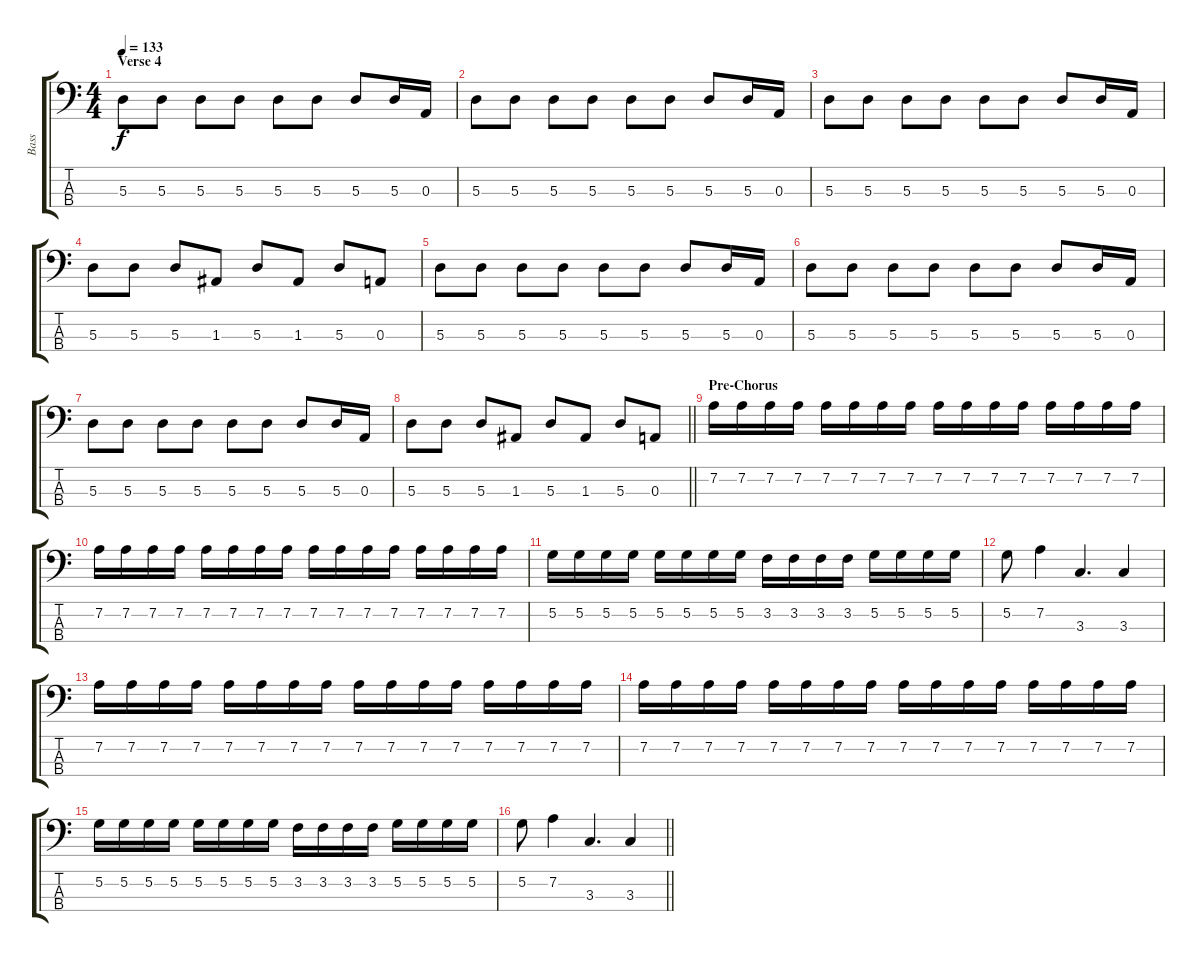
\track ("Bass" "Bass") {instrument electricbasspick}
\staff {score tabs}
\tuning (G2 D2 A1 E1) {hide}
\ts (4 4)
\section ("" "Verse 4")
\tempo 133
\clef f4
\ks c
5.3.8{dy f} 5.3.8 5.3.8 5.3.8 5.3.8 5.3.8 5.3.8 5.3.16 0.3.16 |
5.3.8 5.3.8 5.3.8 5.3.8 5.3.8 5.3.8 5.3.8 5.3.16 0.3.16 |
5.3.8 5.3.8 5.3.8 5.3.8 5.3.8 5.3.8 5.3.8 5.3.16 0.3.16 |
5.3.8 5.3.8 5.3.8 1.3.8 5.3.8 1.3.8 5.3.8 0.3.8 |
5.3.8 5.3.8 5.3.8 5.3.8 5.3.8 5.3.8 5.3.8 5.3.16 0.3.16 |
5.3.8 5.3.8 5.3.8 5.3.8 5.3.8 5.3.8 5.3.8 5.3.16 0.3.16 |
5.3.8 5.3.8 5.3.8 5.3.8 5.3.8 5.3.8 5.3.8 5.3.16 0.3.16 |
\barLineRight lightlight
5.3.8 5.3.8 5.3.8 1.3.8 5.3.8 1.3.8 5.3.8 0.3.8 |
\section ("" "Pre-Chorus")
7.2.16 7.2.16 7.2.16 7.2.16 7.2.16 7.2.16 7.2.16 7.2.16 7.2.16 7.2.16 7.2.16 7.2.16 7.2.16 7.2.16 7.2.16 7.2.16 |
7.2.16 7.2.16 7.2.16 7.2.16 7.2.16 7.2.16 7.2.16 7.2.16 7.2.16 7.2.16 7.2.16 7.2.16 7.2.16 7.2.16 7.2.16 7.2.16 |
5.2.16 5.2.16 5.2.16 5.2.16 5.2.16 5.2.16 5.2.16 5.2.16 3.2.16 3.2.16 3.2.16 3.2.16 5.2.16 5.2.16 5.2.16 5.2.16 |
5.2.8 7.2.4 3.3.4{d} 3.3.4 |
7.2.16 7.2.16 7.2.16 7.2.16 7.2.16 7.2.16 7.2.16 7.2.16 7.2.16 7.2.16 7.2.16 7.2.16 7.2.16 7.2.16 7.2.16 7.2.16 |
7.2.16 7.2.16 7.2.16 7.2.16 7.2.16 7.2.16 7.2.16 7.2.16 7.2.16 7.2.16 7.2.16 7.2.16 7.2.16 7.2.16 7.2.16 7.2.16 |
5.2.16 5.2.16 5.2.16 5.2.16 5.2.16 5.2.16 5.2.16 5.2.16 3.2.16 3.2.16 3.2.16 3.2.16 5.2.16 5.2.16 5.2.16 5.2.16 |
\barLineRight lightlight
5.2.8 7.2.4 3.3.4{d} 3.3.4
